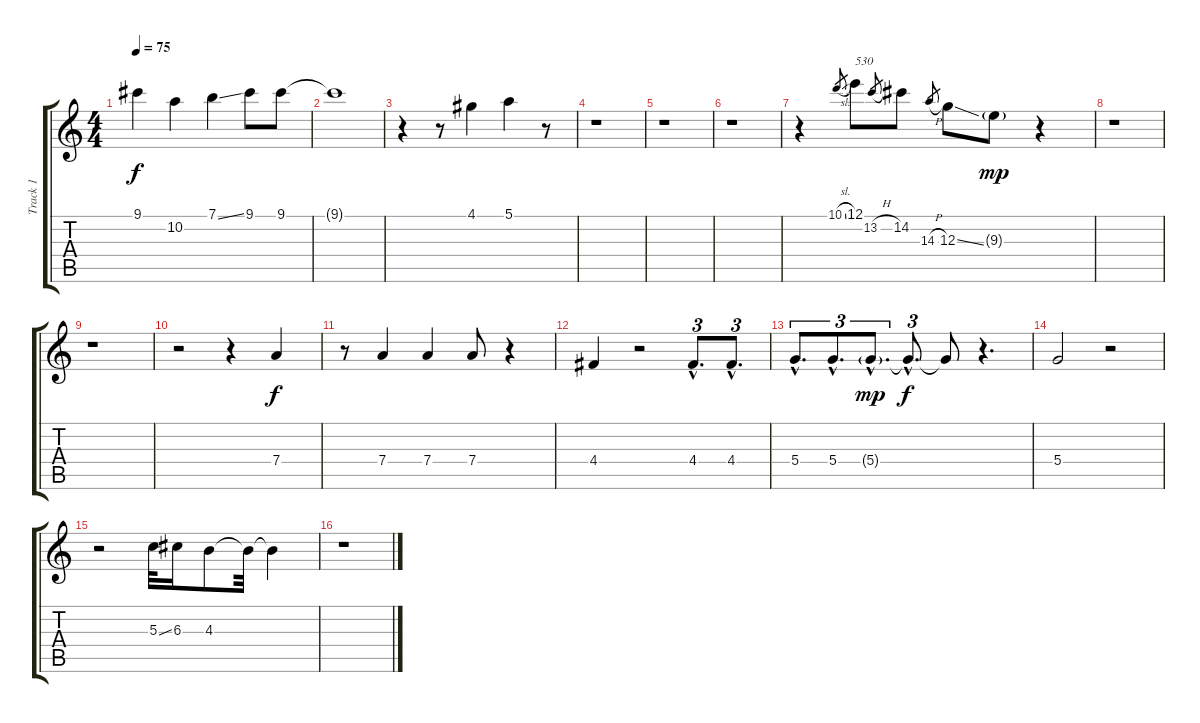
\track ("Track 1" "Track 1") {instrument acousticguitarsteel}
\staff {score tabs}
\tuning (E4 B3 G3 D3 A2 E2) {hide}
\ts (4 4)
\tempo 75
\clef g2
\ks c
9.1{t}.4{dy f} 10.2.4 7.1{ss}.4 9.1.8 9.1.8 |
9.1{t}.1 |
r.4 r.8 4.1.4 5.1.4 r.8 |
r.1 |
r.1 |
r.1 |
r.4 10.1{sl}.8{gr} 12.1.8{txt "530"} 13.2{h}.8{gr} 14.2.8 14.3{h}.8{gr} 12.3{ss}.8 9.3{g}.8{dy mp} r.4 |
r.1 |
r.1 |
r.2 r.4 7.4.4{dy f} |
r.8 7.4.4 7.4.4 7.4.8 r.4 |
4.4.4 r.2 4.4{hac}.8{d tu (3 2)} 4.4{hac}.8{d tu (3 2)} |
5.4{hac}.8{d tu (3 2)} 5.4{hac}.8{d tu (3 2)} 5.4{g hac}.8{d tu (3 2) dy mp} 5.4{hac t}.8{d tu (3 2) dy f} 5.4{t}.8 r.4{d} |
5.4.2 r.2 |
r.2 5.3{ss}.32 6.3.16 4.3.8 4.3{t}.32 4.3{t}.4 |
r.1
